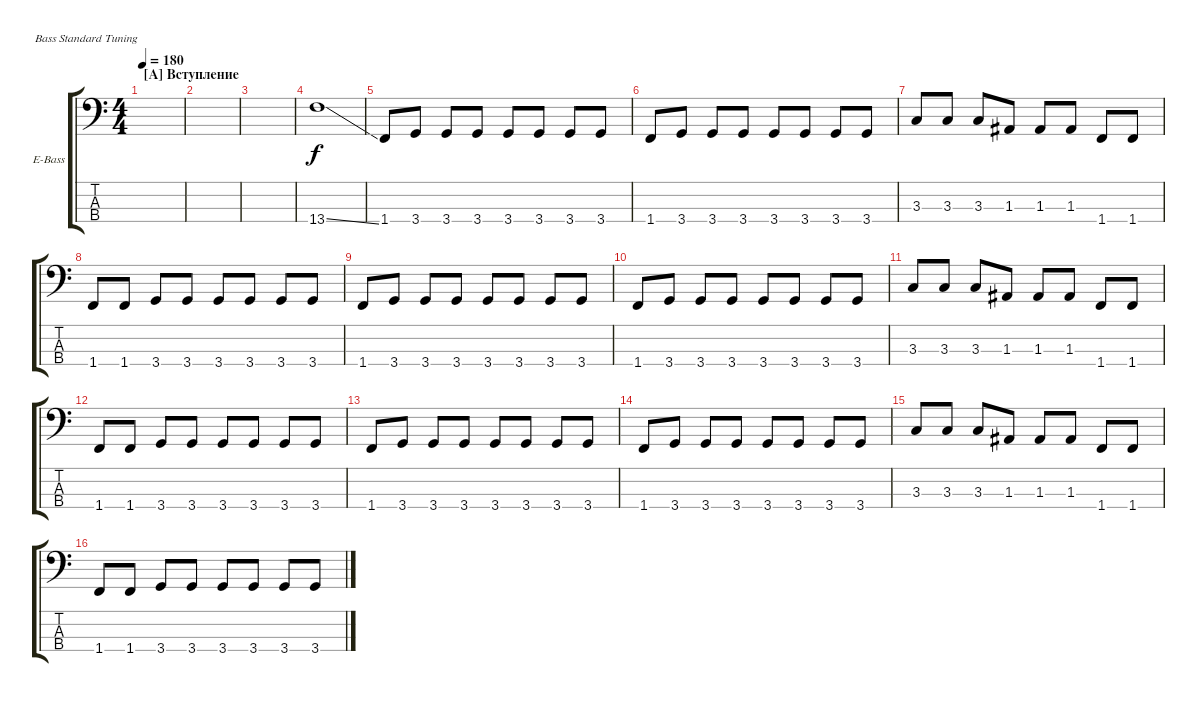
\defaultSystemsLayout 4
\bracketExtendMode groupsimilarinstruments
\firstSystemTrackNameOrientation horizontal
\otherSystemsTrackNameOrientation horizontal
\track ("Самойлов" "E-Bass") {instrument electricbassfinger}
\staff {score tabs}
\tuning (G2 D2 A1 E1)
\ts (4 4)
\section ("A" "Вступление")
\tempo 180
\clef f4
\scale
0.485477
\ks c
|
\scale
0.257261 |
\scale
0.257261 |
\scale
0.333333 13.4{ss}.1 |
\scale
0.333333 1.4.8 3.4.8 3.4.8 3.4.8 3.4.8 3.4.8 3.4.8 3.4.8 |
\scale
0.333333 1.4.8 3.4.8 3.4.8 3.4.8 3.4.8 3.4.8 3.4.8 3.4.8 |
\scale
0.333333 3.3.8 3.3.8 3.3.8 1.3.8 1.3.8 1.3.8 1.4.8 1.4.8 |
\scale
0.333333 1.4.8 1.4.8 3.4.8 3.4.8 3.4.8 3.4.8 3.4.8 3.4.8 |
\scale
0.333333 1.4.8 3.4.8 3.4.8 3.4.8 3.4.8 3.4.8 3.4.8 3.4.8 |
\scale
0.333333 1.4.8 3.4.8 3.4.8 3.4.8 3.4.8 3.4.8 3.4.8 3.4.8 |
\scale
0.333333 3.3.8 3.3.8 3.3.8 1.3.8 1.3.8 1.3.8 1.4.8 1.4.8 |
\scale
0.333333 1.4.8 1.4.8 3.4.8 3.4.8 3.4.8 3.4.8 3.4.8 3.4.8 |
\scale
0.333333 1.4.8 3.4.8 3.4.8 3.4.8 3.4.8 3.4.8 3.4.8 3.4.8 |
\scale
0.333333 1.4.8 3.4.8 3.4.8 3.4.8 3.4.8 3.4.8 3.4.8 3.4.8 |
\scale
0.333333 3.3.8 3.3.8 3.3.8 1.3.8 1.3.8 1.3.8 1.4.8 1.4.8 |
\scale
0.333333 1.4.8 1.4.8 3.4.8 3.4.8 3.4.8 3.4.8 3.4.8 3.4.8
